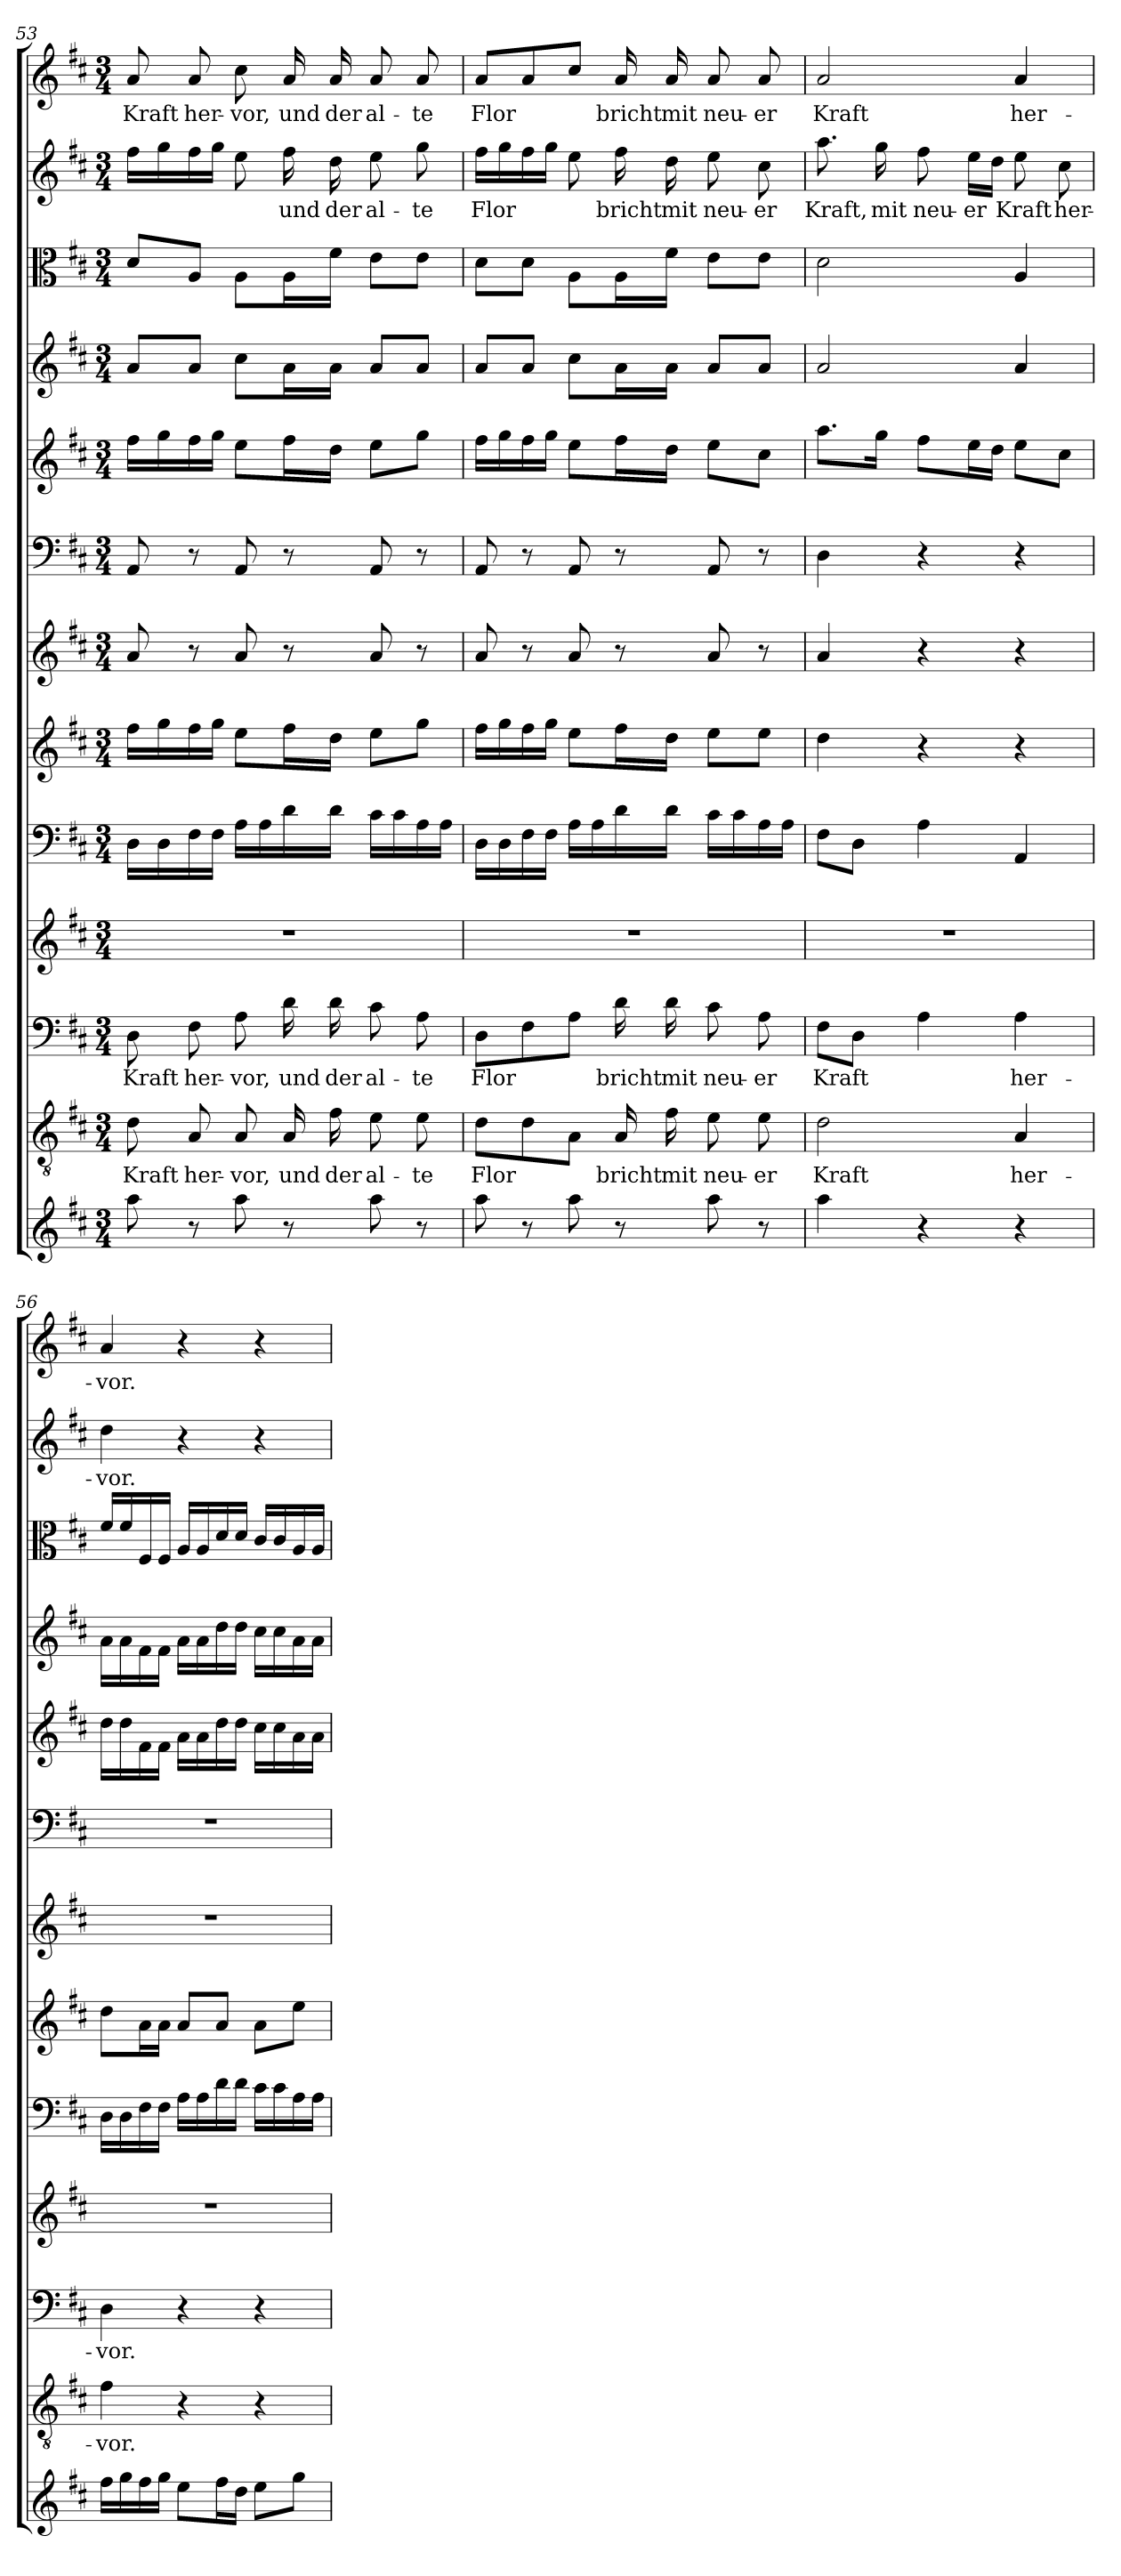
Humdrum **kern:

**kern	**kern	**text	**kern	**text	**kern	**kern	**kern	**kern	**kern	**kern	**kern	**kern	**kern	**text	**kern	**text
*part13	*part12	*part12	*part11	*part11	*part10	*part9	*part8	*part7	*part6	*part5	*part4	*part3	*part2	*part2	*part1	*part1
*staff13	*staff12	*staff12	*staff11	*staff11	*staff10	*staff9	*staff8	*staff7	*staff6	*staff5	*staff4	*staff3	*staff2	*staff2	*staff1	*staff1
*clefG2	*clefGv2	*	*clefF4	*	*clefG2	*clefF4	*clefG2	*clefG2	*clefF4	*clefG2	*clefG2	*clefC3	*clefG2	*	*clefG2	*
*k[f#c#]	*k[f#c#]	*	*k[f#c#]	*	*k[f#c#]	*k[f#c#]	*k[f#c#]	*k[f#c#]	*k[f#c#]	*k[f#c#]	*k[f#c#]	*k[f#c#]	*k[f#c#]	*	*k[f#c#]	*
*D:	*D:	*	*D:	*	*D:	*D:	*D:	*D:	*D:	*D:	*D:	*D:	*D:	*	*D:	*
*M3/4	*M3/4	*	*M3/4	*	*M3/4	*M3/4	*M3/4	*M3/4	*M3/4	*M3/4	*M3/4	*M3/4	*M3/4	*	*M3/4	*
=53	=53	=53	=53	=53	=53	=53	=53	=53	=53	=53	=53	=53	=53	=53	=53	=53
8aa\	8d\	Kraft	8D\	Kraft	2.r	16D\LL	16ff#\LL	8a/	8AA/	16ff#\LL	8a/L	8d/L	16ff#\LL	.	8a/	Kraft
.	.	.	.	.	.	16D\	16gg\	.	.	16gg\	.	.	16gg\	.	.	.
8r	8A/	her-	8F#\	her-	.	16F#\	16ff#\	8r	8r	16ff#\	8a/J	8A/J	16ff#\	.	8a/	her-
.	.	.	.	.	.	16F#\JJ	16gg\JJ	.	.	16gg\JJ	.	.	16gg\JJ	.	.	.
8aa\	8A/	-vor,	8A\	-vor,	.	16A\LL	8ee\L	8a/	8AA/	8ee\L	8cc#\L	8A\L	8ee\	.	8cc#\	-vor,
.	.	.	.	.	.	16A\	.	.	.	.	.	.	.	.	.	.
8r	16A/	und	16d\	und	.	16d\	16ff#\L	8r	8r	16ff#\L	16a\L	16A\L	16ff#\	und	16a/	und
.	16f#\	der	16d\	der	.	16d\JJ	16dd\JJ	.	.	16dd\JJ	16a\JJ	16f#\JJ	16dd\	der	16a/	der
8aa\	8e\	al-	8c#\	al-	.	16c#\LL	8ee\L	8a/	8AA/	8ee\L	8a/L	8e\L	8ee\	al-	8a/	al-
.	.	.	.	.	.	16c#\	.	.	.	.	.	.	.	.	.	.
8r	8e\	-te	8A\	-te	.	16A\	8gg\J	8r	8r	8gg\J	8a/J	8e\J	8gg\	-te	8a/	-te
.	.	.	.	.	.	16A\JJ	.	.	.	.	.	.	.	.	.	.
=54	=54	=54	=54	=54	=54	=54	=54	=54	=54	=54	=54	=54	=54	=54	=54	=54
8aa\	8d\L	Flor	8D\L	Flor	2.r	16D\LL	16ff#\LL	8a/	8AA/	16ff#\LL	8a/L	8d\L	16ff#\LL	Flor	8a/L	Flor
.	.	.	.	.	.	16D\	16gg\	.	.	16gg\	.	.	16gg\	.	.	.
8r	8d\	.	8F#\	.	.	16F#\	16ff#\	8r	8r	16ff#\	8a/J	8d\J	16ff#\	.	8a/	.
.	.	.	.	.	.	16F#\JJ	16gg\JJ	.	.	16gg\JJ	.	.	16gg\JJ	.	.	.
8aa\	8A\J	.	8A\J	.	.	16A\LL	8ee\L	8a/	8AA/	8ee\L	8cc#\L	8A\L	8ee\	.	8cc#/J	.
.	.	.	.	.	.	16A\	.	.	.	.	.	.	.	.	.	.
8r	16A/	bricht	16d\	bricht	.	16d\	16ff#\L	8r	8r	16ff#\L	16a\L	16A\L	16ff#\	bricht	16a/	bricht
.	16f#\	mit	16d\	mit	.	16d\JJ	16dd\JJ	.	.	16dd\JJ	16a\JJ	16f#\JJ	16dd\	mit	16a/	mit
8aa\	8e\	neu-	8c#\	neu-	.	16c#\LL	8ee\L	8a/	8AA/	8ee\L	8a/L	8e\L	8ee\	neu-	8a/	neu-
.	.	.	.	.	.	16c#\	.	.	.	.	.	.	.	.	.	.
8r	8e\	-er	8A\	-er	.	16A\	8ee\J	8r	8r	8cc#\J	8a/J	8e\J	8cc#\	-er	8a/	-er
.	.	.	.	.	.	16A\JJ	.	.	.	.	.	.	.	.	.	.
=55	=55	=55	=55	=55	=55	=55	=55	=55	=55	=55	=55	=55	=55	=55	=55	=55
4aa\	2d\	Kraft	8F#\L	Kraft	2.r	8F#\L	4dd\	4a/	4D\	8.aa\L	2a/	2d\	8.aa\	Kraft,	2a/	Kraft
.	.	.	8D\J	.	.	8D\J	.	.	.	.	.	.	.	.	.	.
.	.	.	.	.	.	.	.	.	.	16gg\Jk	.	.	16gg\	mit	.	.
4r	.	.	4A\	.	.	4A\	4r	4r	4r	8ff#\L	.	.	8ff#\	neu-	.	.
.	.	.	.	.	.	.	.	.	.	16ee\L	.	.	16ee\LL	-er	.	.
.	.	.	.	.	.	.	.	.	.	16dd\JJ	.	.	16dd\JJ	.	.	.
4r	4A/	her-	4A\	her-	.	4AA/	4r	4r	4r	8ee\L	4a/	4A/	8ee\	Kraft	4a/	her-
.	.	.	.	.	.	.	.	.	.	8cc#\J	.	.	8cc#\	her-	.	.
=56	=56	=56	=56	=56	=56	=56	=56	=56	=56	=56	=56	=56	=56	=56	=56	=56
16ff#\LL	4f#\	-vor.	4D\	-vor.	2.r	16D\LL	8dd\L	2.r	2.r	16dd\LL	16a\LL	16f#/LL	4dd\	-vor.	4a/	-vor.
16gg\	.	.	.	.	.	16D\	.	.	.	16dd\	16a\	16f#/	.	.	.	.
16ff#\	.	.	.	.	.	16F#\	16a\L	.	.	16f#\	16f#\	16F#/	.	.	.	.
16gg\JJ	.	.	.	.	.	16F#\JJ	16a\JJ	.	.	16f#\JJ	16f#\JJ	16F#/JJ	.	.	.	.
8ee\L	4r	.	4r	.	.	16A\LL	8a/L	.	.	16a\LL	16a\LL	16A/LL	4r	.	4r	.
.	.	.	.	.	.	16A\	.	.	.	16a\	16a\	16A/	.	.	.	.
16ff#\L	.	.	.	.	.	16d\	8a/J	.	.	16dd\	16dd\	16d/	.	.	.	.
16dd\JJ	.	.	.	.	.	16d\JJ	.	.	.	16dd\JJ	16dd\JJ	16d/JJ	.	.	.	.
8ee\L	4r	.	4r	.	.	16c#\LL	8a\L	.	.	16cc#\LL	16cc#\LL	16c#/LL	4r	.	4r	.
.	.	.	.	.	.	16c#\	.	.	.	16cc#\	16cc#\	16c#/	.	.	.	.
8gg\J	.	.	.	.	.	16A\	8ee\J	.	.	16a\	16a\	16A/	.	.	.	.
.	.	.	.	.	.	16A\JJ	.	.	.	16a\JJ	16a\JJ	16A/JJ	.	.	.	.
=	=	=	=	=	=	=	=	=	=	=	=	=	=	=	=	=
*-	*-	*-	*-	*-	*-	*-	*-	*-	*-	*-	*-	*-	*-	*-	*-	*-
